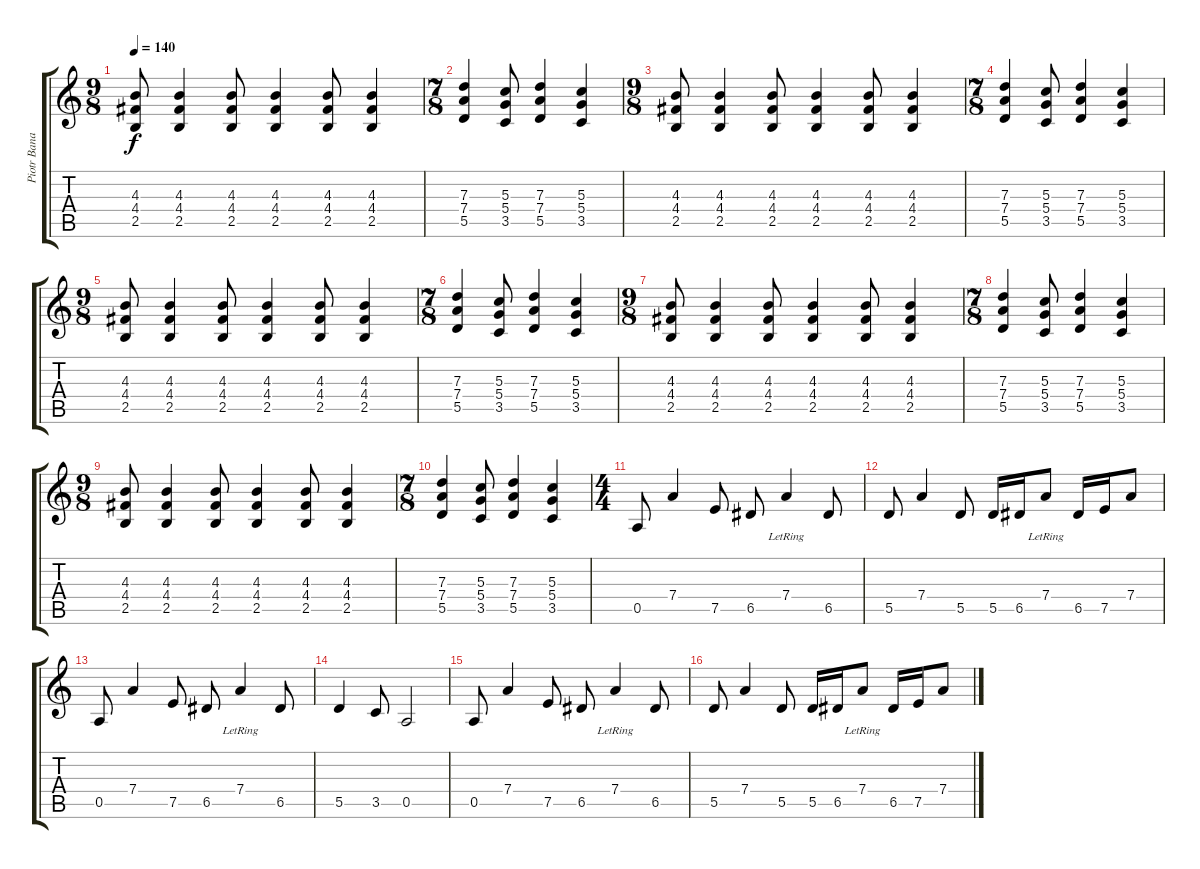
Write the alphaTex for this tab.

\track ("Piotr Banach (Prowadząca)" "Piotr Bana") {instrument overdrivenguitar}
\staff {score tabs}
\tuning (E4 B3 G3 D3 A2 E2) {hide}
\ts (9 8)
\tempo 140
\clef g2
\ks c
(4.3 4.4 2.5).8{dy f} (4.3 4.4 2.5).4 (4.3 4.4 2.5).8 (4.3 4.4 2.5).4 (4.3 4.4 2.5).8 (4.3 4.4 2.5).4 |
\ts (7 8)
(7.3 7.4 5.5).4 (5.3 5.4 3.5).8 (7.3 7.4 5.5).4 (5.3 5.4 3.5).4 |
\ts (9 8)
(4.3 4.4 2.5).8 (4.3 4.4 2.5).4 (4.3 4.4 2.5).8 (4.3 4.4 2.5).4 (4.3 4.4 2.5).8 (4.3 4.4 2.5).4 |
\ts (7 8)
(7.3 7.4 5.5).4 (5.3 5.4 3.5).8 (7.3 7.4 5.5).4 (5.3 5.4 3.5).4 |
\ts (9 8)
(4.3 4.4 2.5).8 (4.3 4.4 2.5).4 (4.3 4.4 2.5).8 (4.3 4.4 2.5).4 (4.3 4.4 2.5).8 (4.3 4.4 2.5).4 |
\ts (7 8)
(7.3 7.4 5.5).4 (5.3 5.4 3.5).8 (7.3 7.4 5.5).4 (5.3 5.4 3.5).4 |
\ts (9 8)
(4.3 4.4 2.5).8 (4.3 4.4 2.5).4 (4.3 4.4 2.5).8 (4.3 4.4 2.5).4 (4.3 4.4 2.5).8 (4.3 4.4 2.5).4 |
\ts (7 8)
(7.3 7.4 5.5).4 (5.3 5.4 3.5).8 (7.3 7.4 5.5).4 (5.3 5.4 3.5).4 |
\ts (9 8)
(4.3 4.4 2.5).8 (4.3 4.4 2.5).4 (4.3 4.4 2.5).8 (4.3 4.4 2.5).4 (4.3 4.4 2.5).8 (4.3 4.4 2.5).4 |
\ts (7 8)
(7.3 7.4 5.5).4 (5.3 5.4 3.5).8 (7.3 7.4 5.5).4 (5.3 5.4 3.5).4 |
\ts (4 4)
0.5.8 7.4.4 7.5.8 6.5.8 7.4{lr}.4 6.5.8 |
5.5.8 7.4.4 5.5.8 5.5.16 6.5.16 7.4{lr}.8 6.5.16 7.5.16 7.4.8 |
0.5.8 7.4.4 7.5.8 6.5.8 7.4{lr}.4 6.5.8 |
5.5.4 3.5.8 0.5.2 |
0.5.8 7.4.4 7.5.8 6.5.8 7.4{lr}.4 6.5.8 |
5.5.8 7.4.4 5.5.8 5.5.16 6.5.16 7.4{lr}.8 6.5.16 7.5.16 7.4.8
